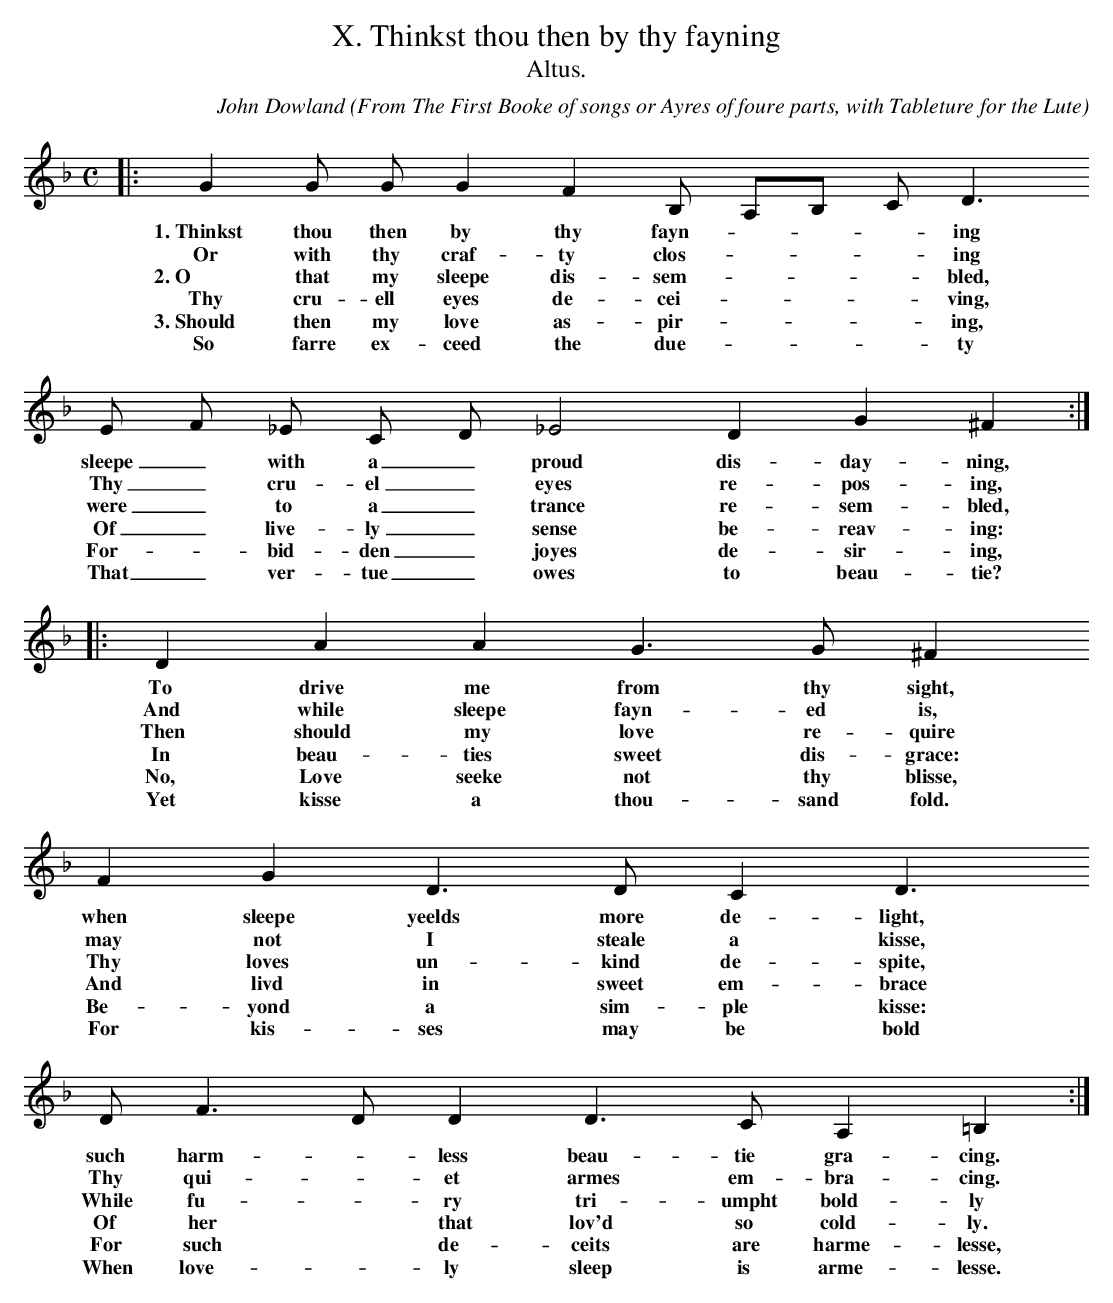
X:1
T:X. Thinkst thou then by thy fayning
T: Altus.
C: John Dowland
O: From The First Booke of songs or Ayres of foure parts, with Tableture for the Lute
L:1/4
M:C
K:G dor
|:G G/ G/ G F B,/ A,/B,/ C/ D3/2
w: 1.~Thinkst thou then by thy fayn- * * * ing
w:    Or with thy craf- ty clos- * * * ing
w: 2.~O that  my sleepe dis- sem- * * * bled,
w:    Thy cru- ell eyes de- cei- * * * ving,
w: 3.~Should then my love as- pir- * * * ing,
w:    So farre ex- ceed the due- * * * ty
E/ F/ _E/ C/ D/ _E2 D G ^F :|
w: sleepe _ with a _ proud dis- day-   ning,
w: Thy _ cru- el _ eyes re- pos- ing,
w: were _ to a _ trance re- sem- bled,
w: Of _ live- ly _ sense be- reav- ing:
w: For- * bid- den _ joyes de- sir- ing,
w: That _ ver- tue _ owes to beau- tie?
|:D A A G > G ^F
w: To drive me from thy sight,
w: And while sleepe fayn- ed is,
w: Then should my love re- quire
w: In beau- ties sweet dis- grace:
w: No, Love seeke not thy blisse,
w: Yet kisse a thou- sand fold.
F G D > D C D3/2
w: when sleepe yeelds more de- light,
w: may not I steale a kisse,
w: Thy loves un- kind de- spite,
w: And livd in sweet em- brace
w: Be- yond a sim- ple kisse:
w: For kis- ses may be bold
D/ F > D D D > C A, =B, :|
w: such harm- * less beau- tie gra- cing.
w: Thy qui- * et armes em- bra- cing.
w: While fu- * ry tri- umpht bold- ly
w: Of her * that lov'd so cold- ly.
w: For such * de- ceits are harme- lesse,
w: When love- * ly sleep is arme- lesse.
